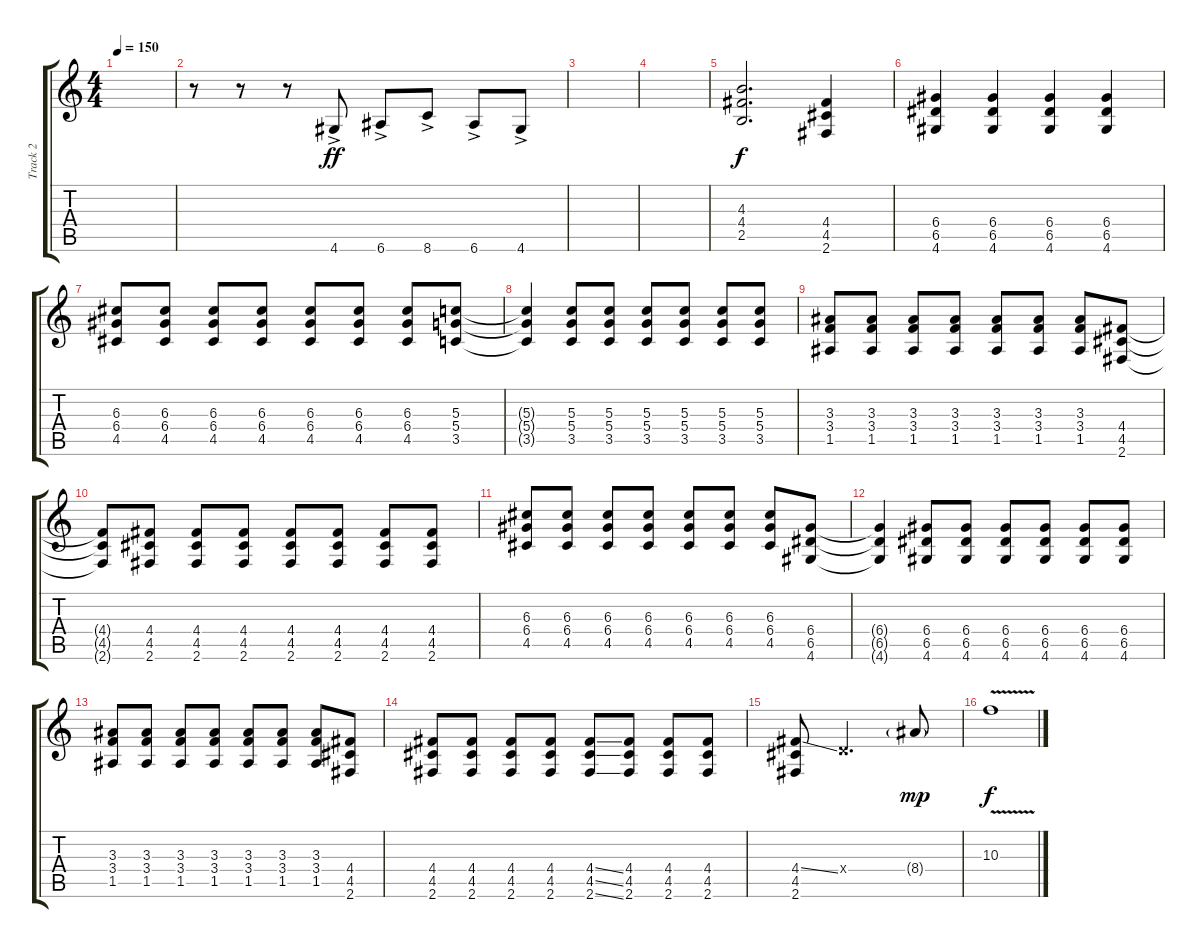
\track ("Track 2" "Track 2") {instrument overdrivenguitar}
\staff {score tabs}
\tuning (E4 B3 G3 D3 A2 E2) {hide}
\ts (4 4)
\tempo 150
\clef g2
\ks c
|
r.8 r.8 r.8 4.6{ac}.8{dy ff} 6.6{ac}.8 8.6{ac}.8 6.6{ac}.8 4.6{ac}.8 |
|
|
(4.3 4.4 2.5).2{d dy f} (4.4 4.5 2.6).4 |
(6.4 6.5 4.6).4 (6.4 6.5 4.6).4 (6.4 6.5 4.6).4 (6.4 6.5 4.6).4 |
(6.3 6.4 4.5).8 (6.3 6.4 4.5).8 (6.3 6.4 4.5).8 (6.3 6.4 4.5).8 (6.3 6.4 4.5).8 (6.3 6.4 4.5).8 (6.3 6.4 4.5).8 (5.3 5.4 3.5).8 |
(5.3{t} 5.4{t} 3.5{t}).4 (5.3 5.4 3.5).8 (5.3 5.4 3.5).8 (5.3 5.4 3.5).8 (5.3 5.4 3.5).8 (5.3 5.4 3.5).8 (5.3 5.4 3.5).8 |
(3.3 3.4 1.5).8 (3.3 3.4 1.5).8 (3.3 3.4 1.5).8 (3.3 3.4 1.5).8 (3.3 3.4 1.5).8 (3.3 3.4 1.5).8 (3.3 3.4 1.5).8 (4.4 4.5 2.6).8 |
(4.4{t} 4.5{t} 2.6{t}).8 (4.4 4.5 2.6).8 (4.4 4.5 2.6).8 (4.4 4.5 2.6).8 (4.4 4.5 2.6).8 (4.4 4.5 2.6).8 (4.4 4.5 2.6).8 (4.4 4.5 2.6).8 |
(6.3 6.4 4.5).8 (6.3 6.4 4.5).8 (6.3 6.4 4.5).8 (6.3 6.4 4.5).8 (6.3 6.4 4.5).8 (6.3 6.4 4.5).8 (6.3 6.4 4.5).8 (6.4 6.5 4.6).8 |
(6.4{t} 6.5{t} 4.6{t}).4 (6.4 6.5 4.6).8 (6.4 6.5 4.6).8 (6.4 6.5 4.6).8 (6.4 6.5 4.6).8 (6.4 6.5 4.6).8 (6.4 6.5 4.6).8 |
(3.3 3.4 1.5).8 (3.3 3.4 1.5).8 (3.3 3.4 1.5).8 (3.3 3.4 1.5).8 (3.3 3.4 1.5).8 (3.3 3.4 1.5).8 (3.3 3.4 1.5).8 (4.4 4.5 2.6).8 |
(4.4 4.5 2.6).8 (4.4 4.5 2.6).8 (4.4 4.5 2.6).8 (4.4 4.5 2.6).8 (4.4{ss} 4.5{ss} 2.6{ss}).8 (4.4 4.5 2.6).8 (4.4 4.5 2.6).8 (4.4 4.5 2.6).8 |
(4.4{ss} 4.5 2.6).8 0.4{x}.2{d} 8.4{g}.8{dy mp} |
10.3{v}.1{dy f}
